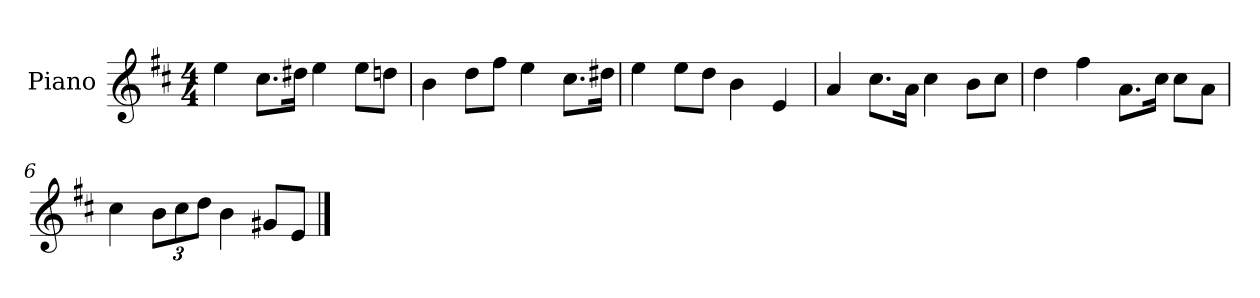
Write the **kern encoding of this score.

**kern
*part1
*staff1
*I"Piano
*I'P-no
*clefG2
*k[f#c#]
*M4/4
*MM90
=1
4ee\
8.cc#\L
16dd#X\Jk
4ee\
8ee\L
8ddn\J
=2
4b\
8dd\L
8ff#\J
4ee\
8.cc#\L
16dd#X\Jk
=3
4ee\
8ee\L
8dd\J
4b\
4e/
=4
4a/
8.cc#\L
16a\Jk
4cc#\
8b\L
8cc#\J
=5
4dd\
4ff#\
8.a\L
16cc#\Jk
8cc#\L
8a\J
!!LO:LB:g=z
=6
4cc#\
*Xbrackettup
12b\L
12cc#\
12dd\J
4b\
8g#X/L
8e/J
==
*-
